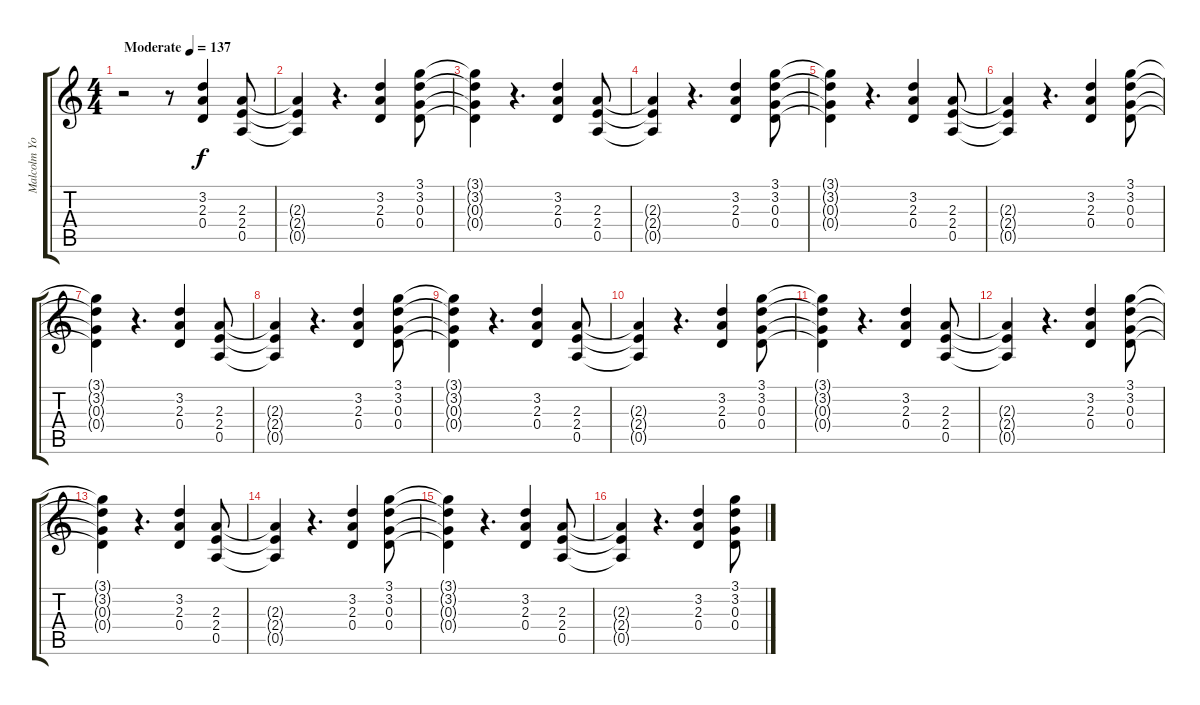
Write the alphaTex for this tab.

\track ("Malcolm Young" "Malcolm Yo") {instrument overdrivenguitar}
\staff {score tabs}
\tuning (E4 B3 G3 D3 A2 E2) {hide}
\ts (4 4)
\tempo (137 "Moderate")
\clef g2
\ks c
r.2{dy f instrument overdrivenguitar} r.8 (3.2 2.3 0.4).4 (2.3 2.4 0.5).8 |
(2.3{t} 2.4{t} 0.5{t}).4 r.4{d} (3.2 2.3 0.4).4 (3.1 3.2 0.3 0.4).8 |
(3.1{t} 3.2{t} 0.3{t} 0.4{t}).4 r.4{d} (3.2 2.3 0.4).4 (2.3 2.4 0.5).8 |
(2.3{t} 2.4{t} 0.5{t}).4 r.4{d} (3.2 2.3 0.4).4 (3.1 3.2 0.3 0.4).8 |
(3.1{t} 3.2{t} 0.3{t} 0.4{t}).4 r.4{d} (3.2 2.3 0.4).4 (2.3 2.4 0.5).8 |
(2.3{t} 2.4{t} 0.5{t}).4 r.4{d} (3.2 2.3 0.4).4 (3.1 3.2 0.3 0.4).8 |
(3.1{t} 3.2{t} 0.3{t} 0.4{t}).4 r.4{d} (3.2 2.3 0.4).4 (2.3 2.4 0.5).8 |
(2.3{t} 2.4{t} 0.5{t}).4 r.4{d} (3.2 2.3 0.4).4 (3.1 3.2 0.3 0.4).8 |
(3.1{t} 3.2{t} 0.3{t} 0.4{t}).4 r.4{d} (3.2 2.3 0.4).4 (2.3 2.4 0.5).8 |
(2.3{t} 2.4{t} 0.5{t}).4 r.4{d} (3.2 2.3 0.4).4 (3.1 3.2 0.3 0.4).8 |
(3.1{t} 3.2{t} 0.3{t} 0.4{t}).4 r.4{d} (3.2 2.3 0.4).4 (2.3 2.4 0.5).8 |
(2.3{t} 2.4{t} 0.5{t}).4 r.4{d} (3.2 2.3 0.4).4 (3.1 3.2 0.3 0.4).8 |
(3.1{t} 3.2{t} 0.3{t} 0.4{t}).4 r.4{d} (3.2 2.3 0.4).4 (2.3 2.4 0.5).8 |
(2.3{t} 2.4{t} 0.5{t}).4 r.4{d} (3.2 2.3 0.4).4 (3.1 3.2 0.3 0.4).8 |
(3.1{t} 3.2{t} 0.3{t} 0.4{t}).4 r.4{d} (3.2 2.3 0.4).4 (2.3 2.4 0.5).8 |
(2.3{t} 2.4{t} 0.5{t}).4 r.4{d} (3.2 2.3 0.4).4 (3.1 3.2 0.3 0.4).8
